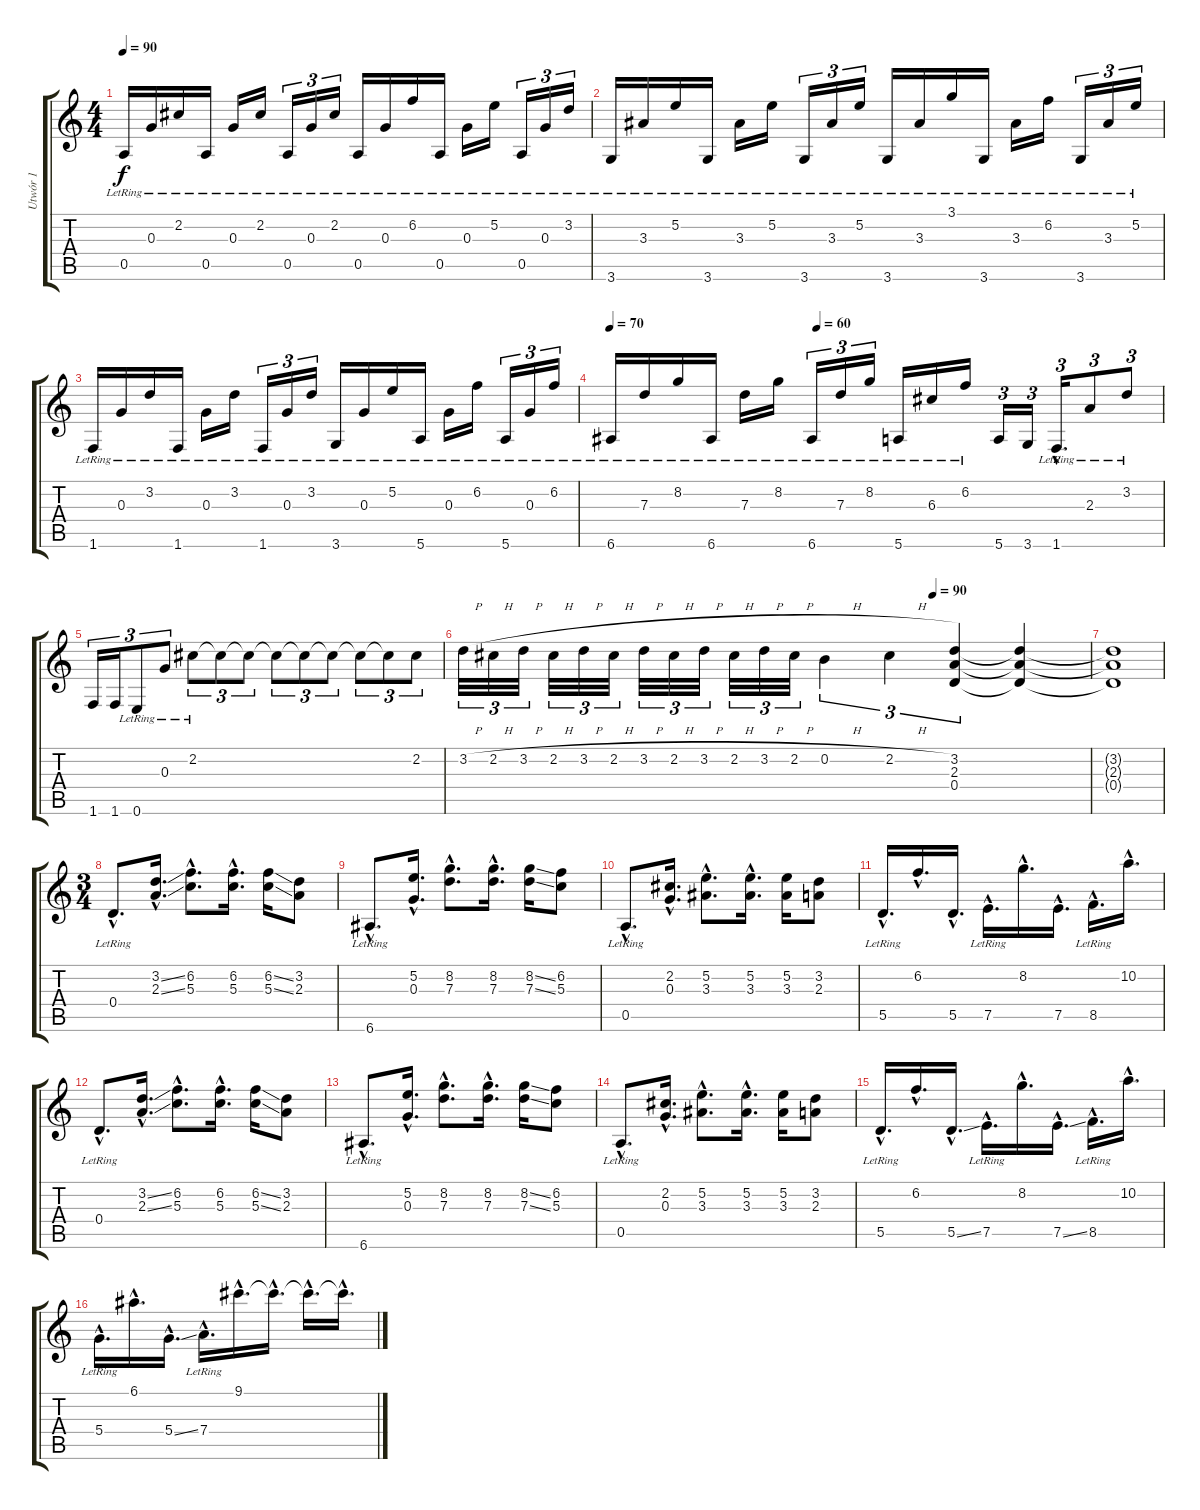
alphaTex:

\track ("Utwór 1" "Utwór 1") {instrument acousticguitarsteel}
\staff {score tabs}
\tuning (E4 B3 G3 D3 A2 E2) {hide}
\ts (4 4)
\tempo 90
\clef g2
\ks c
0.5{lr}.16{dy f} 0.3{lr}.16 2.2{lr}.16 0.5{lr}.16 0.3{lr}.16 2.2{lr}.16 0.5{lr}.16{tu (3 2)} 0.3{lr}.16{tu (3 2)} 2.2{lr}.16{tu (3 2)} 0.5{lr}.16 0.3{lr}.16 6.2{lr}.16 0.5{lr}.16 0.3{lr}.16 5.2{lr}.16 0.5{lr}.16{tu (3 2)} 0.3{lr}.16{tu (3 2)} 3.2{lr}.16{tu (3 2)} |
3.6{lr}.16 3.3{lr}.16 5.2{lr}.16 3.6{lr}.16 3.3{lr}.16 5.2{lr}.16 3.6{lr}.16{tu (3 2)} 3.3{lr}.16{tu (3 2)} 5.2{lr}.16{tu (3 2)} 3.6{lr}.16 3.3{lr}.16 3.1{lr}.16 3.6{lr}.16 3.3{lr}.16 6.2{lr}.16 3.6{lr}.16{tu (3 2)} 3.3{lr}.16{tu (3 2)} 5.2{lr}.16{tu (3 2)} |
1.6{lr}.16 0.3{lr}.16 3.2{lr}.16 1.6{lr}.16 0.3{lr}.16 3.2{lr}.16 1.6{lr}.16{tu (3 2)} 0.3{lr}.16{tu (3 2)} 3.2{lr}.16{tu (3 2)} 3.6{lr}.16 0.3{lr}.16 5.2{lr}.16 5.6{lr}.16 0.3{lr}.16 6.2{lr}.16 5.6{lr}.16{tu (3 2)} 0.3{lr}.16{tu (3 2)} 6.2{lr}.16{tu (3 2)} |
\tempo 70
\tempo (60 0.375)
6.6{lr}.16 7.3{lr}.16 8.2{lr}.16 6.6{lr}.16 7.3{lr}.16 8.2{lr}.16 6.6{lr}.16{tu (3 2)} 7.3{lr}.16{tu (3 2)} 8.2{lr}.16{tu (3 2)} 5.6{lr}.16 6.3{lr}.16 6.2{lr}.16 5.6.16{tu (3 2)} 3.6.16{tu (3 2)} 1.6{hac lr}.16{d tu (3 2)} 2.3{lr}.8{tu (3 2)} 3.2{lr}.8{tu (3 2)} |
1.6.16{tu (3 2)} 1.6.16{tu (3 2)} 0.6{lr}.8{tu (3 2)} 0.3{lr}.8{tu (3 2)} 2.2{lr}.8{tu (3 2)} 2.2{t}.8{tu (3 2)} 2.2{t}.8{tu (3 2)} 2.2{t}.8{tu (3 2)} 2.2{t}.8{tu (3 2)} 2.2{t}.8{tu (3 2)} 2.2{t}.8{tu (3 2)} 2.2{t}.8{tu (3 2)} 2.2.8{tu (3 2)} |
\tempo (90 0.75)
3.2{h}.32{tu (3 2)} 2.2{h}.32{tu (3 2)} 3.2{h}.32{tu (3 2)} 2.2{h}.32{tu (3 2)} 3.2{h}.32{tu (3 2)} 2.2{h}.32{tu (3 2)} 3.2{h}.32{tu (3 2)} 2.2{h}.32{tu (3 2)} 3.2{h}.32{tu (3 2)} 2.2{h}.32{tu (3 2)} 3.2{h}.32{tu (3 2)} 2.2{h}.32{tu (3 2)} 0.2{h}.4{tu (3 2)} 2.2{h}.4{tu (3 2)} (3.2 2.3 0.4).4{tu (3 2)} (3.2{t} 2.3{t} 0.4{t}).4 |
(3.2{t} 2.3{t} 0.4{t}).1 |
\ts (3 4)
0.4{hac lr}.8{d} (3.2{ss hac} 2.3{ss hac}).16{d} (6.2{hac} 5.3{hac}).8{d} (6.2{hac} 5.3{hac}).16{d} (6.2{ss} 5.3{ss}).16 (3.2 2.3).8 |
6.6{hac lr}.8{d} (5.2{hac} 0.3{hac}).16{d} (8.2{hac} 7.3{hac}).8{d} (8.2{hac} 7.3{hac}).16{d} (8.2{ss} 7.3{ss}).16 (6.2 5.3).8 |
0.5{hac lr}.8{d} (2.2{hac} 0.3{hac}).16{d} (5.2{hac} 3.3{hac}).8{d} (5.2{hac} 3.3{hac}).16{d} (5.2 3.3).16 (3.2 2.3).8 |
5.5{hac lr}.16{d} 6.2{hac}.16{d} 5.5{hac}.16{d} 7.5{hac lr}.16{d} 8.2{hac}.16{d} 7.5{hac}.16{d} 8.5{hac lr}.16{d} 10.2{hac}.16{d} |
0.4{hac lr}.8{d} (3.2{ss hac} 2.3{ss hac}).16{d} (6.2{hac} 5.3{hac}).8{d} (6.2{hac} 5.3{hac}).16{d} (6.2{ss} 5.3{ss}).16 (3.2 2.3).8 |
6.6{hac lr}.8{d} (5.2{hac} 0.3{hac}).16{d} (8.2{hac} 7.3{hac}).8{d} (8.2{hac} 7.3{hac}).16{d} (8.2{ss} 7.3{ss}).16 (6.2 5.3).8 |
0.5{hac lr}.8{d} (2.2{hac} 0.3{hac}).16{d} (5.2{hac} 3.3{hac}).8{d} (5.2{hac} 3.3{hac}).16{d} (5.2 3.3).16 (3.2 2.3).8 |
5.5{hac lr}.16{d} 6.2{hac}.16{d} 5.5{ss hac}.16{d} 7.5{hac lr}.16{d} 8.2{hac}.16{d} 7.5{ss hac}.16{d} 8.5{hac lr}.16{d} 10.2{hac}.16{d} |
5.4{hac lr}.16{d} 6.1{hac}.16{d} 5.4{ss hac}.16{d} 7.4{hac lr}.16{d} 9.1{hac}.16{d} 9.1{hac t}.16{d} 9.1{hac t}.16{d} 9.1{hac t}.16{d}
